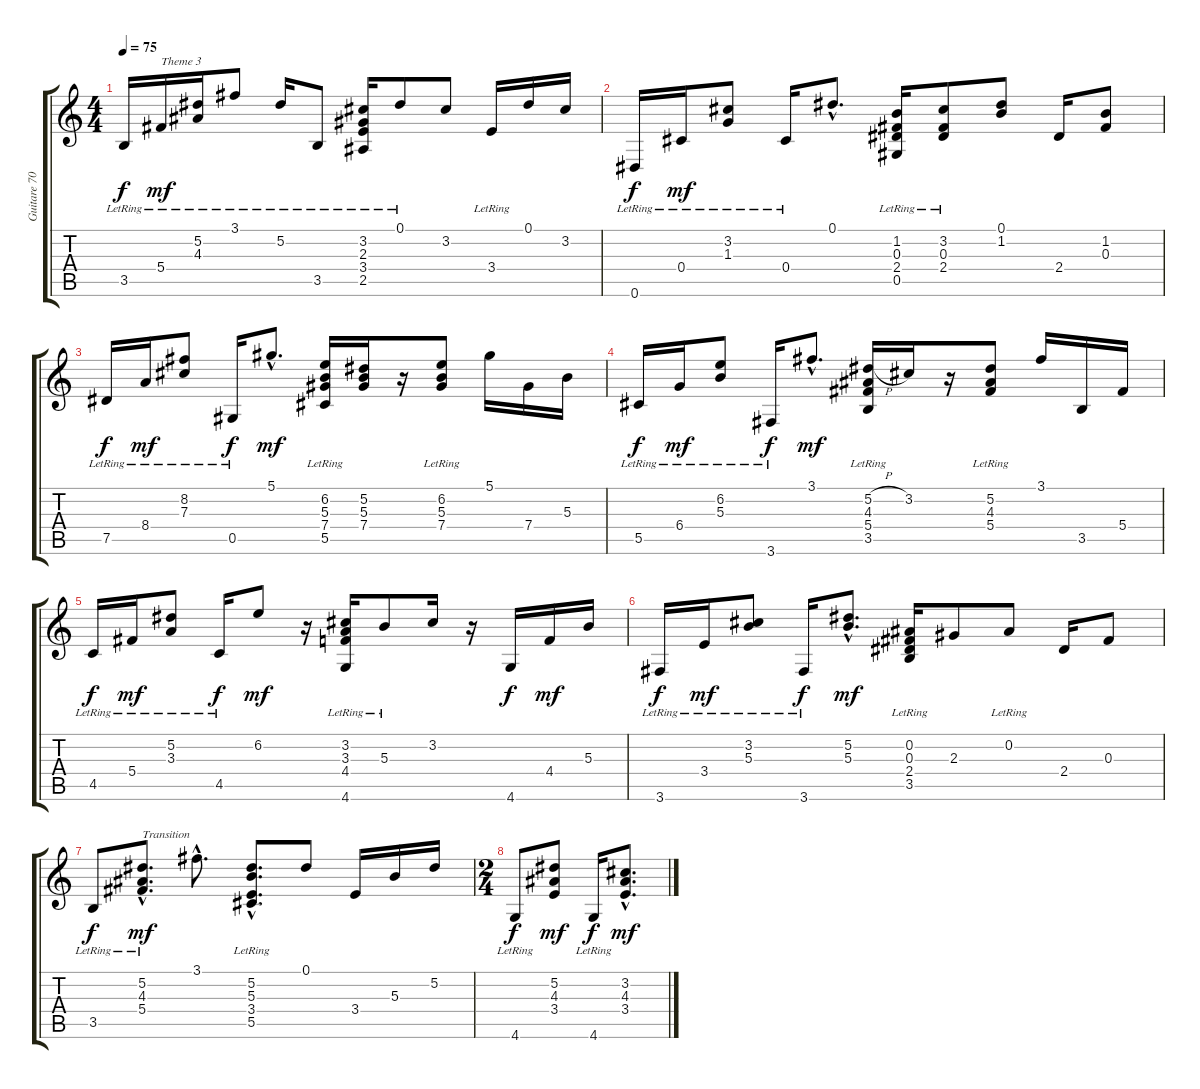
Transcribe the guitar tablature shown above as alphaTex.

\track ("Guitare 70's & Jan 2000" "Guitare 70") {instrument acousticguitarnylon}
\staff {score tabs}
\tuning (Eb4 Bb3 Gb3 Db3 Ab2 Eb2) {hide}
\ts (4 4)
\tempo 75
\clef g2
\ks c
3.5{lr}.16{dy f} 5.4{lr}.16{txt "Theme 3" dy mf} (5.2{lr} 4.3{lr}).16 3.1{lr}.8 5.2{lr}.16 3.5{lr}.8 (3.2{lr} 2.3{lr} 3.4{lr} 2.5{lr}).16 0.1{lr}.8 3.2.8 3.4{lr}.16 0.1.16 3.2.16 |
0.6{lr}.16{dy f} 0.4{lr}.16{dy mf} (3.2{lr} 1.3{lr}).8 0.4{lr}.16 0.1{hac}.8{d} (1.2 0.3 2.4 0.5{lr}).16 (3.2 0.3 2.4{lr}).8 (0.1 1.2).8 2.4.16 (1.2 0.3).8 |
7.5{lr}.16{dy f} 8.4{lr}.16{dy mf} (8.2{lr} 7.3{lr}).8 0.5{lr}.16{dy f} 5.1{hac}.8{d dy mf} (6.2 5.3 7.4 5.5{lr}).16 (5.2 5.3 7.4).16 r.16 (6.2{lr} 5.3{lr} 7.4{lr}).8 5.1.16 7.4.16 5.3.16 |
5.5{lr}.16{dy f} 6.4{lr}.16{dy mf} (6.2{lr} 5.3{lr}).8 3.6{lr}.16{dy f} 3.1{hac}.8{d dy mf} (5.2{h} 4.3 5.4 3.5{lr}).16 3.2.16 r.16 (5.2{lr} 4.3{lr} 5.4{lr}).8 3.1.16 3.5.16 5.4.16 |
4.5{lr}.16{dy f} 5.4{lr}.16{dy mf} (5.2{lr} 3.3{lr}).8 4.5{lr}.16{dy f} 6.2.8{dy mf} r.16 (3.2 3.3 4.4{lr} 4.6{lr}).16 5.3{lr}.8 3.2.16 r.16 4.6.16{dy f} 4.4.16{dy mf} 5.3.16 |
3.6{lr}.16{dy f} 3.4{lr}.16{dy mf} (3.2{lr} 5.3{lr}).8 3.6{lr}.16{dy f} (5.2{hac} 5.3{hac}).8{d dy mf} (0.2{lr} 0.3{lr} 2.4{lr} 3.5{lr}).16 2.3.8 0.2{lr}.8 2.4.16 0.3.8 |
3.5{lr}.8{dy f} (5.2{hac lr} 4.3{hac lr} 5.4{hac lr}).8{d txt "Transition" dy mf} 3.1{hac}.8{d} (5.2{hac lr} 5.3{hac lr} 3.4{hac lr} 5.5{hac lr}).8{d} 0.1.8 3.4.16 5.3.16 5.2.16 |
\ts (2 4)
4.6{lr}.8{dy f} (5.2 4.3 3.4).8{dy mf} 4.6{lr}.16{dy f} (3.2{hac} 4.3{hac} 3.4{hac}).8{d dy mf}
